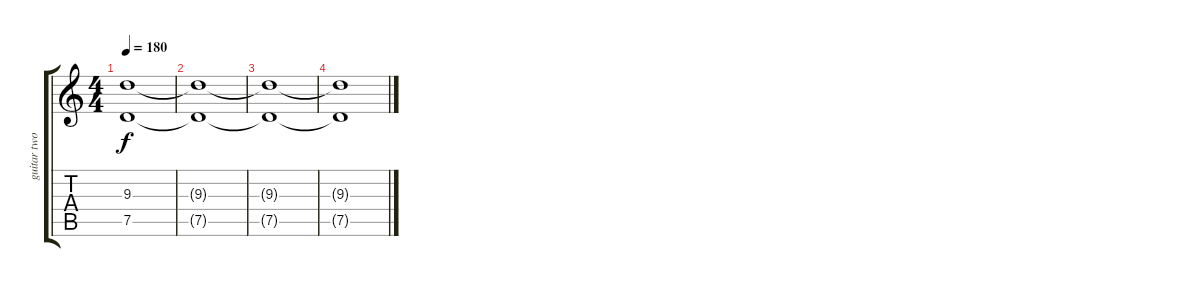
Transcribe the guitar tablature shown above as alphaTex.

\track ("guitar two" "guitar two") {instrument overdrivenguitar}
\staff {score tabs}
\tuning (D4 A3 F3 C3 G2 C2) {hide}
\ts (4 4)
\tempo 180
\clef g2
\ks c
(9.3{t} 7.5{t}).1{dy f} |
(9.3{t} 7.5{t}).1 |
(9.3{t} 7.5{t}).1 |
(9.3{t} 7.5{t}).1
